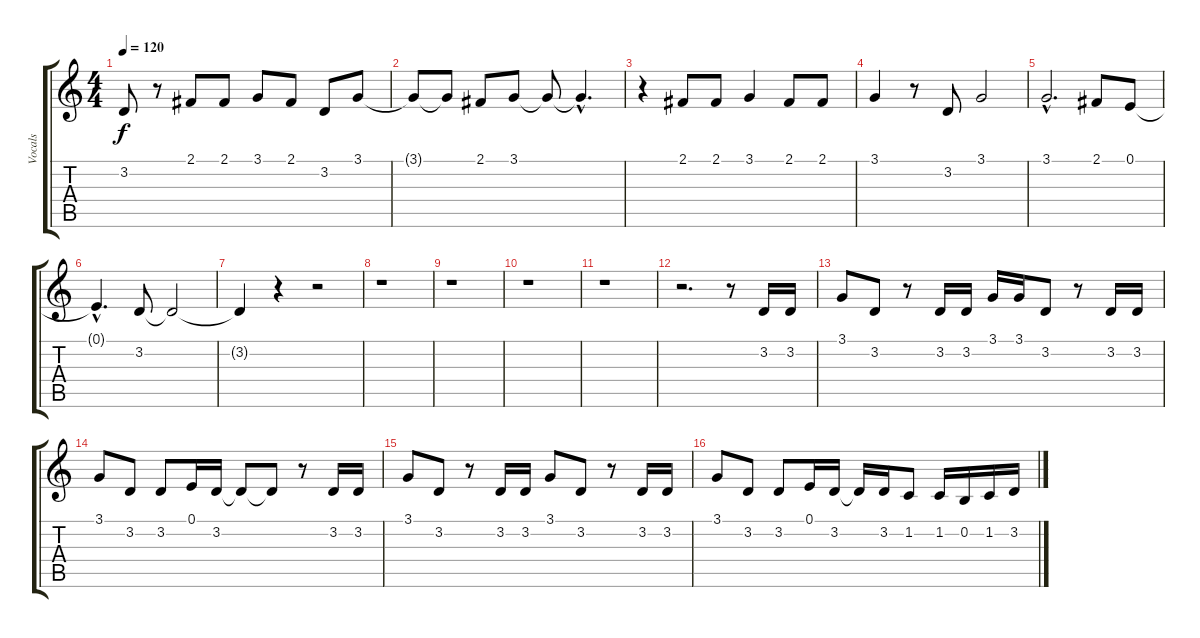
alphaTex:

\track ("Vocals" "Vocals") {instrument lead2sawtooth}
\staff {score tabs}
\tuning (E4 B3 G3 D3 A2 E2) {hide}
\ts (4 4)
\tempo 120
\clef g2
\ks c
3.2{t}.8{dy f} r.8 2.1.8 2.1.8 3.1.8 2.1.8 3.2.8 3.1.8 |
3.1{t}.8 3.1{t}.8 2.1.8 3.1.8 3.1{t}.8 3.1{hac t}.4{d} |
r.4 2.1.8 2.1.8 3.1.4 2.1.8 2.1.8 |
3.1.4 r.8 3.2.8 3.1.2 |
3.1{hac}.2{d} 2.1.8 0.1.8 |
0.1{hac t}.4{d} 3.2.8 3.2{t}.2 |
3.2{t}.4 r.4 r.2 |
r.1 |
r.1 |
r.1 |
r.1 |
r.2{d} r.8 3.2.16 3.2.16 |
3.1.8 3.2.8 r.8 3.2.16 3.2.16 3.1.16 3.1.16 3.2.8 r.8 3.2.16 3.2.16 |
3.1.8 3.2.8 3.2.8 0.1.16 3.2.16 3.2{t}.8 3.2{t}.8 r.8 3.2.16 3.2.16 |
3.1.8 3.2.8 r.8 3.2.16 3.2.16 3.1.8 3.2.8 r.8 3.2.16 3.2.16 |
3.1.8 3.2.8 3.2.8 0.1.16 3.2.16 3.2{t}.16 3.2.16 1.2.8 1.2.16 0.2.16 1.2.16 3.2.16
